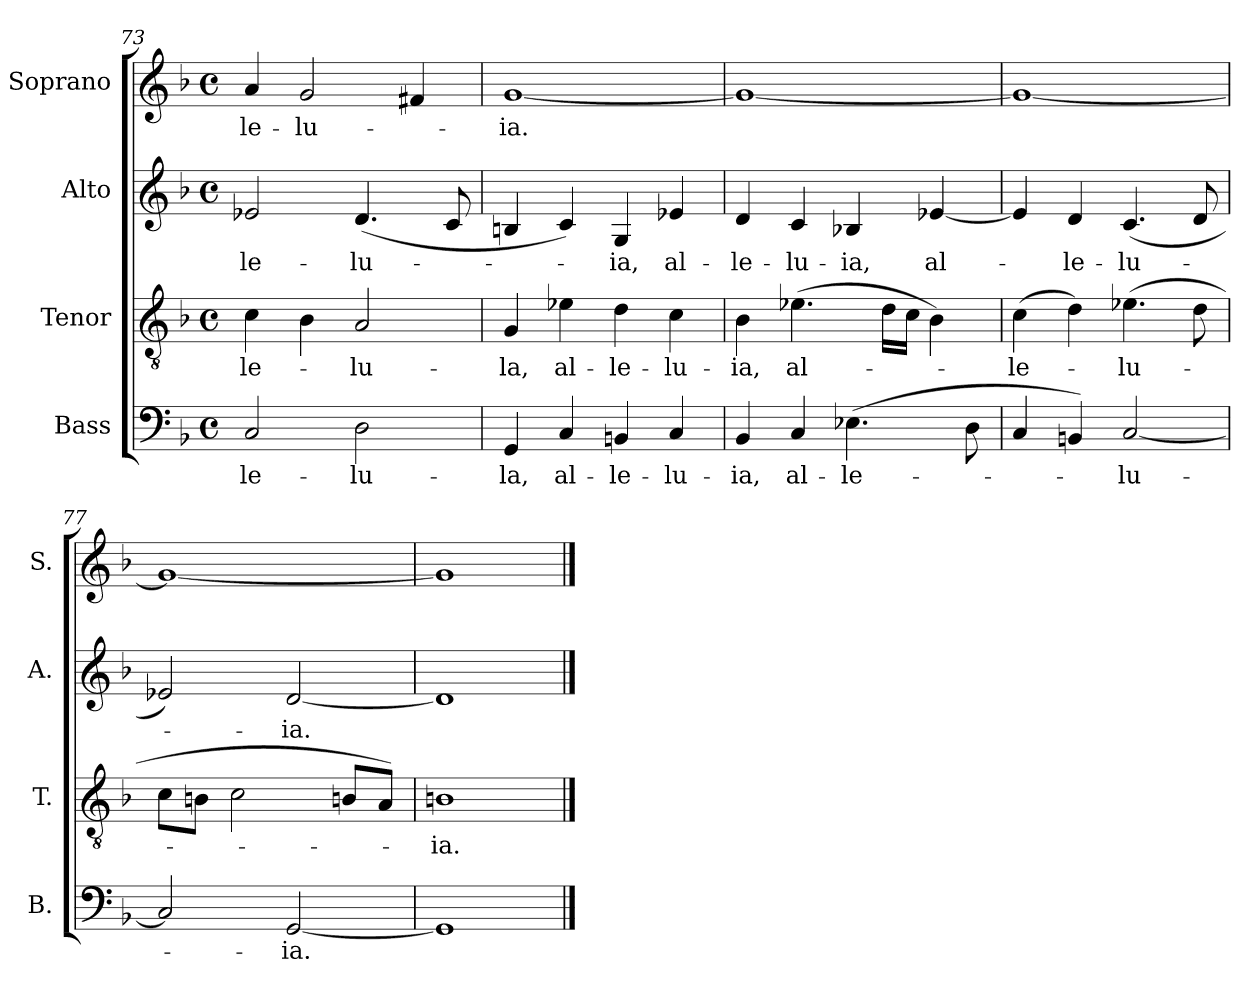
**kern	**text	**kern	**text	**kern	**text	**kern	**text
*part4	*part4	*part3	*part3	*part2	*part2	*part1	*part1
*staff4	*staff4	*staff3	*staff3	*staff2	*staff2	*staff1	*staff1
*I"Bass	*	*I"Tenor	*	*I"Alto	*	*I"Soprano	*
*I'B.	*	*I'T.	*	*I'A.	*	*I'S.	*
*clefF4	*	*clefGv2	*	*clefG2	*	*clefG2	*
*	*	*ITrd7c12	*	*	*	*	*
*k[b-]	*	*k[b-]	*	*k[b-]	*	*k[b-]	*
*F:	*	*F:	*	*F:	*	*F:	*
*M4/4	*	*M4/4	*	*M4/4	*	*M4/4	*
*met(c)	*	*met(c)	*	*met(c)	*	*met(c)	*
=73	=73	=73	=73	=73	=73	=73	=73
!	!LO:LY:b:color=#000000	!	!	!	!	!	!
!	!	!	!LO:LY:b:color=#000000	!	!	!	!
!	!	!	!	!	!LO:LY:b:color=#000000	!	!
!	!	!	!	!	!	!	!LO:LY:b:color=#000000
2Ci/	-le-	4Ci\	-le-	2e-Xi/	-le-	4ai/	-le-
!	!	!	!	!	!	!	!LO:LY:b:color=#000000
.	.	4BB-i\	.	.	.	2gi/	-lu-
!	!LO:LY:b:color=#000000	!	!	!	!	!	!
!	!	!	!LO:LY:b:color=#000000	!	!	!	!
!	!	!	!	!	!LO:LY:b:color=#000000	!	!
2Di\	-lu-	2AAi/	-lu-	(4.di/	-lu-	.	.
.	.	.	.	.	.	4f#Xi/	.
.	.	.	.	8ci/	.	.	.
=74	=74	=74	=74	=74	=74	=74	=74
!	!LO:LY:b:color=#000000	!	!	!	!	!	!
!	!	!	!LO:LY:b:color=#000000	!	!	!	!
!	!	!	!	!	!	!	!LO:LY:b:color=#000000
4GGi/	-la,	4GGi/	-la,	4Bni/	.	[1gi	-ia.
!	!LO:LY:b:color=#000000	!	!	!	!	!	!
!	!	!	!LO:LY:b:color=#000000	!	!	!	!
4Ci/	al-	4E-Xi\	al-	4ci/)	.	.	.
!	!LO:LY:b:color=#000000	!	!	!	!	!	!
!	!	!	!LO:LY:b:color=#000000	!	!	!	!
!	!	!	!	!	!LO:LY:b:color=#000000	!	!
4BBni/	-le-	4Di\	-le-	4Gi/	-ia,	.	.
!	!LO:LY:b:color=#000000	!	!	!	!	!	!
!	!	!	!LO:LY:b:color=#000000	!	!	!	!
!	!	!	!	!	!LO:LY:b:color=#000000	!	!
4Ci/	-lu-	4Ci\	-lu-	4e-Xi/	al-	.	.
!!LO:LB:g=z
=75	=75	=75	=75	=75	=75	=75	=75
!	!LO:LY:b:color=#000000	!	!	!	!	!	!
!	!	!	!LO:LY:b:color=#000000	!	!	!	!
!	!	!	!	!	!LO:LY:b:color=#000000	!	!
4BB-i/	-ia,	4BB-i\	-ia,	4di/	-le-	1gi_	.
!	!LO:LY:b:color=#000000	!	!	!	!	!	!
!	!	!	!LO:LY:b:color=#000000	!	!	!	!
!	!	!	!	!	!LO:LY:b:color=#000000	!	!
4Ci/	al-	(4.E-Xi\	al-	4ci/	-lu-	.	.
!	!LO:LY:b:color=#000000	!	!	!	!	!	!
!	!	!	!	!	!LO:LY:b:color=#000000	!	!
(4.E-Xi\	-le-	.	.	4B-Xi/	-ia,	.	.
.	.	16Di\LL	.	.	.	.	.
.	.	16Ci\JJ	.	.	.	.	.
!	!	!	!	!	!LO:LY:b:color=#000000	!	!
.	.	4BB-i\)	.	[4e-Xi/	al-	.	.
8Di\	.	.	.	.	.	.	.
=76	=76	=76	=76	=76	=76	=76	=76
!	!	!	!LO:LY:b:color=#000000	!	!	!	!
4Ci/	.	(4Ci\	-le-	4e-i/]	.	1gi_	.
!	!	!	!	!	!LO:LY:b:color=#000000	!	!
4BBni/)	.	4Di\)	.	4di/	-le-	.	.
!	!LO:LY:b:color=#000000	!	!	!	!	!	!
!	!	!	!LO:LY:b:color=#000000	!	!	!	!
!	!	!	!	!	!LO:LY:b:color=#000000	!	!
[2Ci/	-lu-	(4.E-Xi\	-lu-	(4.ci/	-lu-	.	.
.	.	8Di\	.	8di/	.	.	.
=77	=77	=77	=77	=77	=77	=77	=77
2Ci/]	.	8Ci\L	.	2e-Xi/)	.	1gi_	.
.	.	8BBni\J	.	.	.	.	.
.	.	2Ci\	.	.	.	.	.
!	!LO:LY:b:color=#000000	!	!	!	!	!	!
!	!	!	!	!	!LO:LY:b:color=#000000	!	!
[2GGi/	-ia.	.	.	[2di/	-ia.	.	.
.	.	8BBni/L	.	.	.	.	.
.	.	8AAi/J)	.	.	.	.	.
=78	=78	=78	=78	=78	=78	=78	=78
!	!	!	!LO:LY:b:color=#000000	!	!	!	!
1GGi]	.	1BBni	-ia.	1di]	.	1gi]	.
==	==	==	==	==	==	==	==
*-	*-	*-	*-	*-	*-	*-	*-
